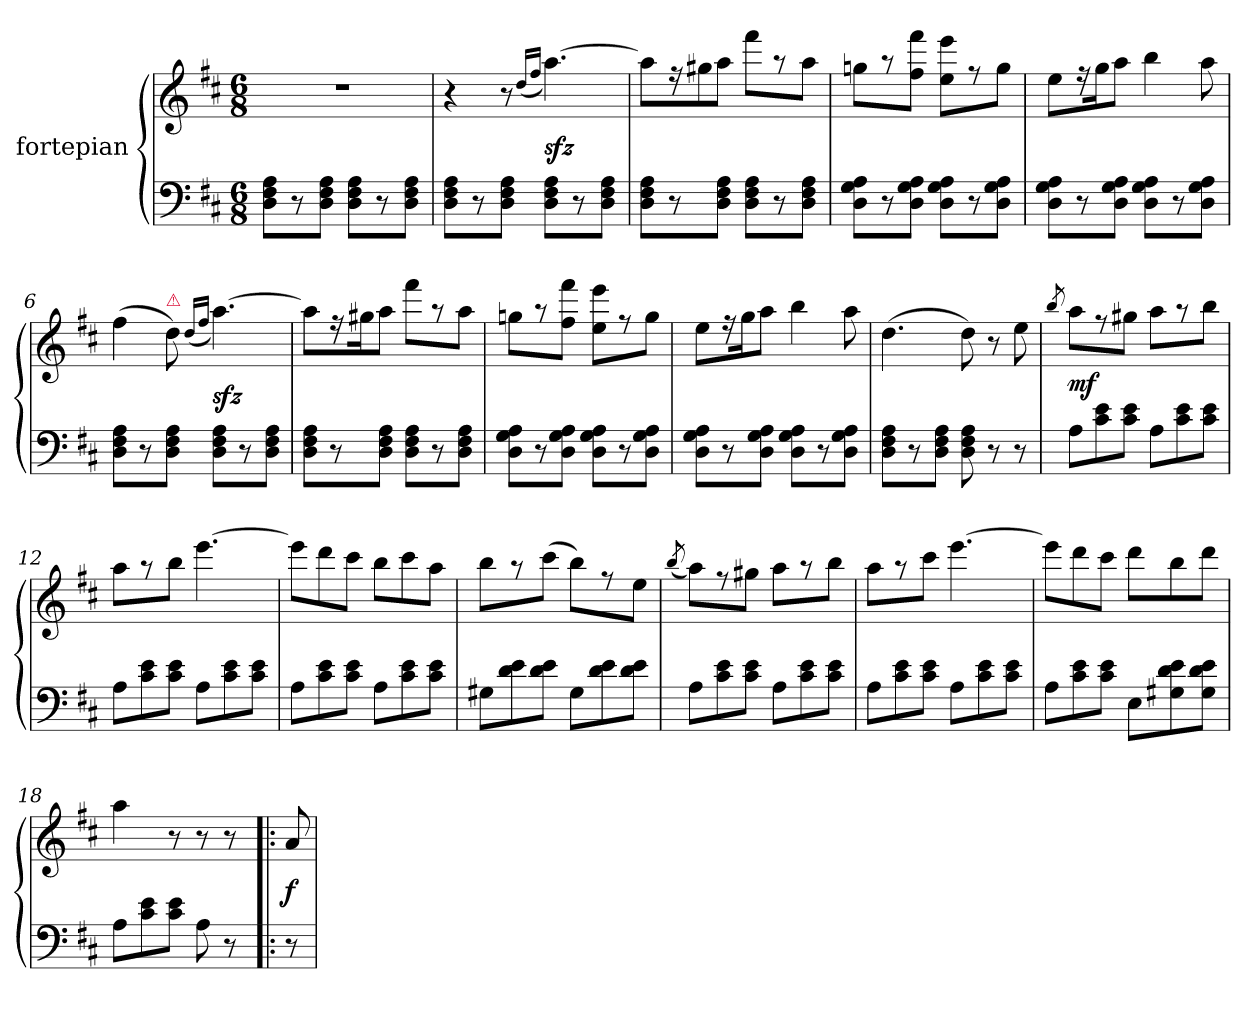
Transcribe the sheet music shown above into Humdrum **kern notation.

**kern	**kern	**dynam
*part1	*part1	*part1
*staff2	*staff1	*staff1/2
*I"fortepian	*	*
*clefF4	*clefG2	*
*k[f#c#]	*k[f#c#]	*
*M6/8	*M6/8	*
=1	=1	=1
8D\ 8F#\ 8A\L	2.r	.
8r	.	.
8D\ 8F#\ 8A\J	.	.
8D\ 8F#\ 8A\L	.	.
8r	.	.
8D\ 8F#\ 8A\J	.	.
=2	=2	=2
8D\ 8F#\ 8A\L	4r	.
8r	.	.
8D\ 8F#\ 8A\J	8r	.
.	(16qqdd/LL	.
.	16qqff#/JJ	.
8D\ 8F#\ 8A\L	[4.aa\)	sfz
8r	.	.
8D\ 8F#\ 8A\J	.	.
=3	=3	=3
8D\ 8F#\ 8A\L	8aa\L]	.
8r	16r	.
!	!LO:N:vis=8	!
.	16gg#X\	.
8D\ 8F#\ 8A\J	8aa\J	.
8D\ 8F#\ 8A\L	8fff#\L	.
8r	8r	.
8D\ 8F#\ 8A\J	8aa\J	.
=4	=4	=4
8D\ 8G\ 8A\L	8ggn\L	.
8r	8r	.
8D\ 8G\ 8A\J	8ff#\ 8fff#\J	.
8D\ 8G\ 8A\L	8ee\ 8eee\L	.
8r	8r	.
8D\ 8G\ 8A\J	8gg\J	.
=5	=5	=5
8D\ 8G\ 8A\L	8ee\L	.
8r	16r	.
.	16gg\K	.
8D\ 8G\ 8A\J	8aa\J	.
8D\ 8G\ 8A\L	4bb\	.
8r	.	.
8D\ 8G\ 8A\J	8aa\	.
=6	=6	=6
8D\ 8F#\ 8A\L	(4ff#\	.
8r	.	.
!	!LO:TX:a:color=crimson:t=⚠	!
8D\ 8F#\ 8A\J	8dd\)	.
.	(16qqdd/LL	.
.	16qqff#/JJ	.
8D\ 8F#\ 8A\L	[4.aa\)	sfz
8r	.	.
8D\ 8F#\ 8A\J	.	.
=7	=7	=7
8D\ 8F#\ 8A\L	8aa\L]	.
8r	16r	.
.	16gg#X\K	.
8D\ 8F#\ 8A\J	8aa\J	.
8D\ 8F#\ 8A\L	8fff#\L	.
8r	8r	.
8D\ 8F#\ 8A\J	8aa\J	.
=8	=8	=8
8D\ 8G\ 8A\L	8ggn\L	.
8r	8r	.
8D\ 8G\ 8A\J	8ff#\ 8fff#\J	.
8D\ 8G\ 8A\L	8ee\ 8eee\L	.
8r	8r	.
8D\ 8G\ 8A\J	8gg\J	.
=9	=9	=9
8D\ 8G\ 8A\L	8ee\L	.
8r	16r	.
.	16gg\K	.
8D\ 8G\ 8A\J	8aa\J	.
8D\ 8G\ 8A\L	4bb\	.
8r	.	.
8D\ 8G\ 8A\J	8aa\	.
=10	=10	=10
8D\ 8F#\ 8A\L	(4.dd\	.
8r	.	.
8D\ 8F#\ 8A\J	.	.
8D\ 8F#\ 8A\	8dd\)	.
8r	8r	.
8r	8ee\	.
=11	=11	=11
.	8qbb/	.
8A\L	8aa\L	mf
8c#\ 8e\	8r	.
8c#\ 8e\J	8gg#X\J	.
8A\L	8aa\L	.
8c#\ 8e\	8r	.
8c#\ 8e\J	8bb\J	.
=12	=12	=12
8A\L	8aa\L	.
8c#\ 8e\	8r	.
8c#\ 8e\J	8bb\J	.
8A\L	[4.eee\	.
8c#\ 8e\	.	.
8c#\ 8e\J	.	.
=13	=13	=13
8A\L	8eee\L]	.
8c#\ 8e\	8ddd\	.
8c#\ 8e\J	8ccc#\J	.
8A\L	8bb\L	.
8c#\ 8e\	8ccc#\	.
8c#\ 8e\J	8aa\J	.
=14	=14	=14
8G#X\L	8bb\L	.
8d\ 8e\	8r	.
8d\ 8e\J	(8ccc#\J	.
8G#\L	8bb\L)	.
8d\ 8e\	8r	.
8d\ 8e\J	8ee\J	.
=15	=15	=15
.	(8qbb/	.
8A\L	8aa\L)	.
8c#\ 8e\	8r	.
8c#\ 8e\J	8gg#X\J	.
8A\L	8aa\L	.
8c#\ 8e\	8r	.
8c#\ 8e\J	8bb\J	.
=16	=16	=16
8A\L	8aa\L	.
8c#\ 8e\	8r	.
8c#\ 8e\J	8ccc#\J	.
8A\L	[4.eee\	.
8c#\ 8e\	.	.
8c#\ 8e\J	.	.
=17	=17	=17
8A\L	8eee\L]	.
8c#\ 8e\	8ddd\	.
8c#\ 8e\J	8ccc#\J	.
8E\L	8ddd\L	.
8G#X\ 8d\ 8e\	8bb\	.
8G#\ 8d\ 8e\J	8ddd\J	.
=18	=18	=18
8A\L	4aa\	.
8c#\ 8e\	.	.
8c#\ 8e\J	8r	.
8A\	8r	.
8r	8r	.
=!|:	=!|:	=!|:
8r	8a/	f
=	=	=
*-	*-	*-
